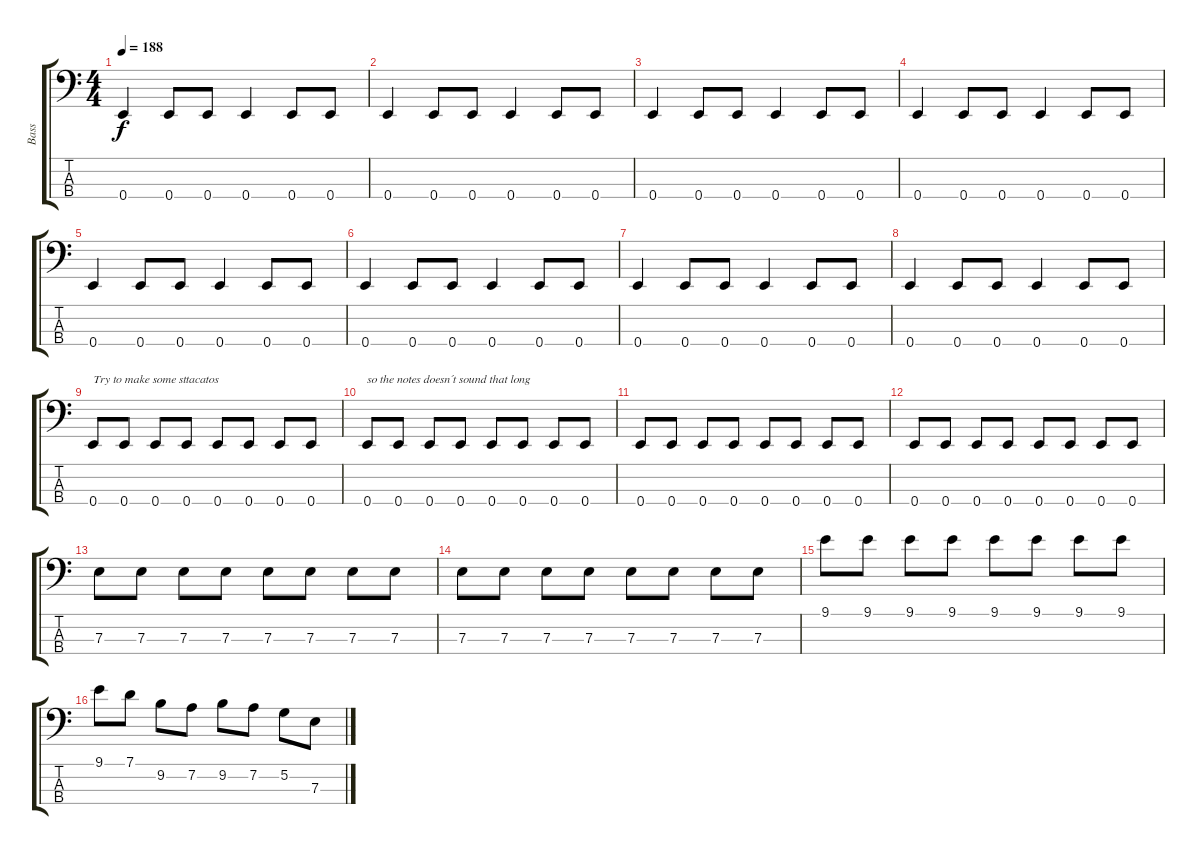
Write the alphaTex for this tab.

\track ("Bass" "Bass") {instrument electricbassfinger}
\staff {score tabs}
\tuning (G2 D2 A1 E1) {hide}
\ts (4 4)
\tempo 188
\clef f4
\ks c
0.4.4{dy f} 0.4.8 0.4.8 0.4.4 0.4.8 0.4.8 |
0.4.4 0.4.8 0.4.8 0.4.4 0.4.8 0.4.8 |
0.4.4 0.4.8 0.4.8 0.4.4 0.4.8 0.4.8 |
0.4.4 0.4.8 0.4.8 0.4.4 0.4.8 0.4.8 |
0.4.4 0.4.8 0.4.8 0.4.4 0.4.8 0.4.8 |
0.4.4 0.4.8 0.4.8 0.4.4 0.4.8 0.4.8 |
0.4.4 0.4.8 0.4.8 0.4.4 0.4.8 0.4.8 |
0.4.4 0.4.8 0.4.8 0.4.4 0.4.8 0.4.8 |
0.4.8{txt "Try to make some sttacatos"} 0.4.8 0.4.8 0.4.8 0.4.8 0.4.8 0.4.8 0.4.8 |
0.4.8{txt "so the notes doesn´t sound that long"} 0.4.8 0.4.8 0.4.8 0.4.8 0.4.8 0.4.8 0.4.8 |
0.4.8 0.4.8 0.4.8 0.4.8 0.4.8 0.4.8 0.4.8 0.4.8 |
0.4.8 0.4.8 0.4.8 0.4.8 0.4.8 0.4.8 0.4.8 0.4.8 |
7.3.8 7.3.8 7.3.8 7.3.8 7.3.8 7.3.8 7.3.8 7.3.8 |
7.3.8 7.3.8 7.3.8 7.3.8 7.3.8 7.3.8 7.3.8 7.3.8 |
9.1.8 9.1.8 9.1.8 9.1.8 9.1.8 9.1.8 9.1.8 9.1.8 |
9.1.8 7.1.8 9.2.8 7.2.8 9.2.8 7.2.8 5.2.8 7.3.8
